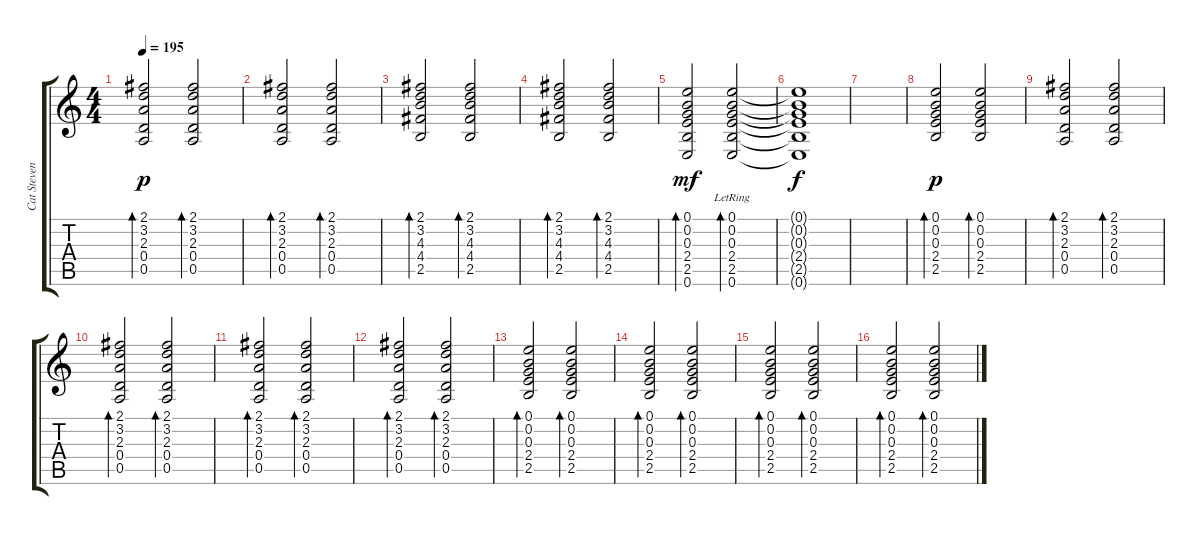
\track ("Cat Stevens,guitar" "Cat Steven") {instrument acousticguitarsteel}
\staff {score tabs}
\tuning (E4 B3 G3 D3 A2 E2) {hide}
\ts (4 4)
\tempo 195
\clef g2
\ks c
(2.1 3.2 2.3 0.4 0.5).2{bd 120 dy p} (2.1 3.2 2.3 0.4 0.5).2{bd 120} |
(2.1 3.2 2.3 0.4 0.5).2{bd 120} (2.1 3.2 2.3 0.4 0.5).2{bd 120} |
(2.1 3.2 4.3 4.4 2.5).2{bd 120} (2.1 3.2 4.3 4.4 2.5).2{bd 120} |
(2.1 3.2 4.3 4.4 2.5).2{bd 120} (2.1 3.2 4.3 4.4 2.5).2{bd 120} |
(0.1 0.2 0.3 2.4 2.5 0.6).2{bd 240 dy mf} (0.1{lr} 0.2{lr} 0.3{lr} 2.4{lr} 2.5{lr} 0.6{lr}).2{bd 240} |
(0.1{t} 0.2{t} 0.3{t} 2.4{t} 2.5{t} 0.6{t}).1{dy f} |
|
(0.1 0.2 0.3 2.4 2.5).2{bd 120 dy p} (0.1 0.2 0.3 2.4 2.5).2{bd 120} |
(2.1 3.2 2.3 0.4 0.5).2{bd 120} (2.1 3.2 2.3 0.4 0.5).2{bd 120} |
(2.1 3.2 2.3 0.4 0.5).2{bd 120} (2.1 3.2 2.3 0.4 0.5).2{bd 120} |
(2.1 3.2 2.3 0.4 0.5).2{bd 120} (2.1 3.2 2.3 0.4 0.5).2{bd 120} |
(2.1 3.2 2.3 0.4 0.5).2{bd 120} (2.1 3.2 2.3 0.4 0.5).2{bd 120} |
(0.1 0.2 0.3 2.4 2.5).2{bd 120} (0.1 0.2 0.3 2.4 2.5).2{bd 120} |
(0.1 0.2 0.3 2.4 2.5).2{bd 120} (0.1 0.2 0.3 2.4 2.5).2{bd 120} |
(0.1 0.2 0.3 2.4 2.5).2{bd 120} (0.1 0.2 0.3 2.4 2.5).2{bd 120} |
(0.1 0.2 0.3 2.4 2.5).2{bd 120} (0.1 0.2 0.3 2.4 2.5).2{bd 120}
